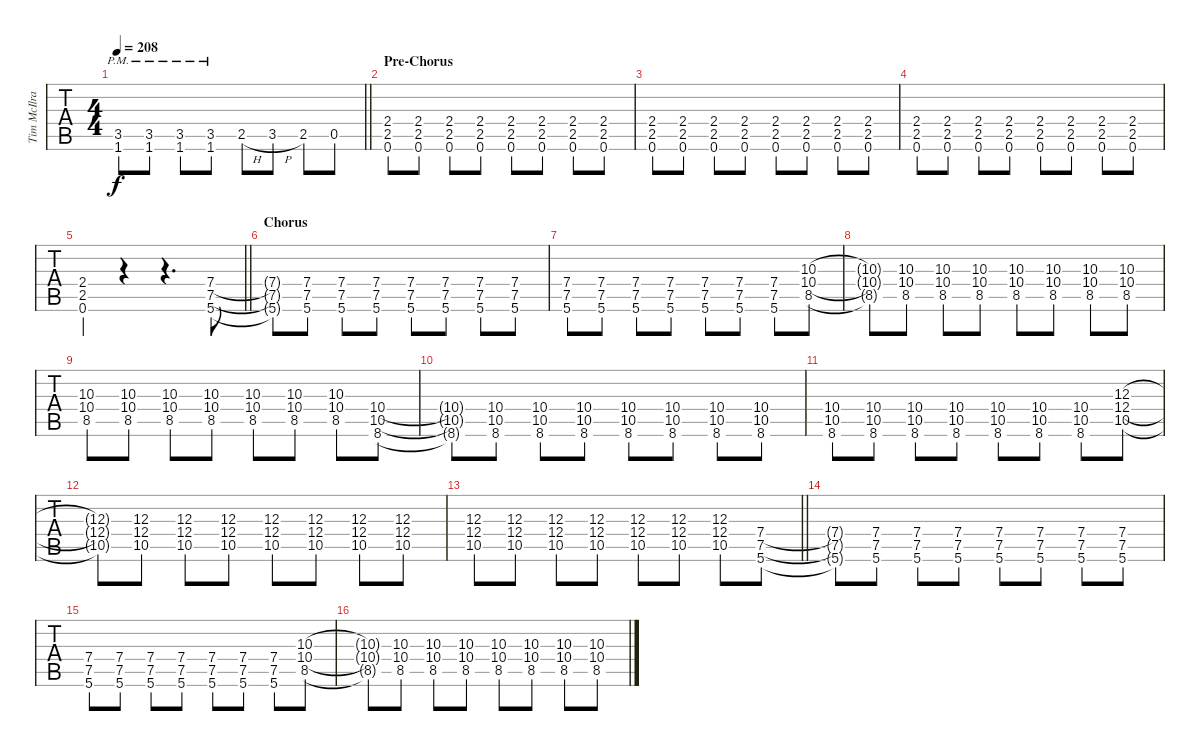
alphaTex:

\track ("Tim McIlrath - Guitar One" "Tim McIlra") {instrument distortionguitar}
\staff {tabs}
\tuning (Eb4 Bb3 Gb3 Db3 Ab2 Eb2) {hide}
\ts (4 4)
\tempo 208
\clef g2
\barLineRight lightlight
\ks c
(3.5{pm} 1.6{pm}).8{dy f} (3.5{pm} 1.6{pm}).8 (3.5{pm} 1.6{pm}).8 (3.5{pm} 1.6{pm}).8 2.5{h}.8 3.5{h}.8 2.5.8 0.5.8 |
\section ("" "Pre-Chorus")
(2.4 2.5 0.6).8 (2.4 2.5 0.6).8 (2.4 2.5 0.6).8 (2.4 2.5 0.6).8 (2.4 2.5 0.6).8 (2.4 2.5 0.6).8 (2.4 2.5 0.6).8 (2.4 2.5 0.6).8 |
(2.4 2.5 0.6).8 (2.4 2.5 0.6).8 (2.4 2.5 0.6).8 (2.4 2.5 0.6).8 (2.4 2.5 0.6).8 (2.4 2.5 0.6).8 (2.4 2.5 0.6).8 (2.4 2.5 0.6).8 |
(2.4 2.5 0.6).8 (2.4 2.5 0.6).8 (2.4 2.5 0.6).8 (2.4 2.5 0.6).8 (2.4 2.5 0.6).8 (2.4 2.5 0.6).8 (2.4 2.5 0.6).8 (2.4 2.5 0.6).8 |
\barLineRight lightlight
(2.4 2.5 0.6).4 r.4 r.4{d} (7.4 7.5 5.6).8 |
\section ("" "Chorus")
(7.4{t} 7.5{t} 5.6{t}).8 (7.4 7.5 5.6).8 (7.4 7.5 5.6).8 (7.4 7.5 5.6).8 (7.4 7.5 5.6).8 (7.4 7.5 5.6).8 (7.4 7.5 5.6).8 (7.4 7.5 5.6).8 |
(7.4 7.5 5.6).8 (7.4 7.5 5.6).8 (7.4 7.5 5.6).8 (7.4 7.5 5.6).8 (7.4 7.5 5.6).8 (7.4 7.5 5.6).8 (7.4 7.5 5.6).8 (10.3 10.4 8.5).8 |
(10.3{t} 10.4{t} 8.5{t}).8 (10.3 10.4 8.5).8 (10.3 10.4 8.5).8 (10.3 10.4 8.5).8 (10.3 10.4 8.5).8 (10.3 10.4 8.5).8 (10.3 10.4 8.5).8 (10.3 10.4 8.5).8 |
(10.3 10.4 8.5).8 (10.3 10.4 8.5).8 (10.3 10.4 8.5).8 (10.3 10.4 8.5).8 (10.3 10.4 8.5).8 (10.3 10.4 8.5).8 (10.3 10.4 8.5).8 (10.4 10.5 8.6).8 |
(10.4{t} 10.5{t} 8.6{t}).8 (10.4 10.5 8.6).8 (10.4 10.5 8.6).8 (10.4 10.5 8.6).8 (10.4 10.5 8.6).8 (10.4 10.5 8.6).8 (10.4 10.5 8.6).8 (10.4 10.5 8.6).8 |
(10.4 10.5 8.6).8 (10.4 10.5 8.6).8 (10.4 10.5 8.6).8 (10.4 10.5 8.6).8 (10.4 10.5 8.6).8 (10.4 10.5 8.6).8 (10.4 10.5 8.6).8 (12.3 12.4 10.5).8 |
(12.3{t} 12.4{t} 10.5{t}).8 (12.3 12.4 10.5).8 (12.3 12.4 10.5).8 (12.3 12.4 10.5).8 (12.3 12.4 10.5).8 (12.3 12.4 10.5).8 (12.3 12.4 10.5).8 (12.3 12.4 10.5).8 |
\barLineRight lightlight
(12.3 12.4 10.5).8 (12.3 12.4 10.5).8 (12.3 12.4 10.5).8 (12.3 12.4 10.5).8 (12.3 12.4 10.5).8 (12.3 12.4 10.5).8 (12.3 12.4 10.5).8 (7.4 7.5 5.6).8 |
(7.4{t} 7.5{t} 5.6{t}).8 (7.4 7.5 5.6).8 (7.4 7.5 5.6).8 (7.4 7.5 5.6).8 (7.4 7.5 5.6).8 (7.4 7.5 5.6).8 (7.4 7.5 5.6).8 (7.4 7.5 5.6).8 |
(7.4 7.5 5.6).8 (7.4 7.5 5.6).8 (7.4 7.5 5.6).8 (7.4 7.5 5.6).8 (7.4 7.5 5.6).8 (7.4 7.5 5.6).8 (7.4 7.5 5.6).8 (10.3 10.4 8.5).8 |
(10.3{t} 10.4{t} 8.5{t}).8 (10.3 10.4 8.5).8 (10.3 10.4 8.5).8 (10.3 10.4 8.5).8 (10.3 10.4 8.5).8 (10.3 10.4 8.5).8 (10.3 10.4 8.5).8 (10.3 10.4 8.5).8
